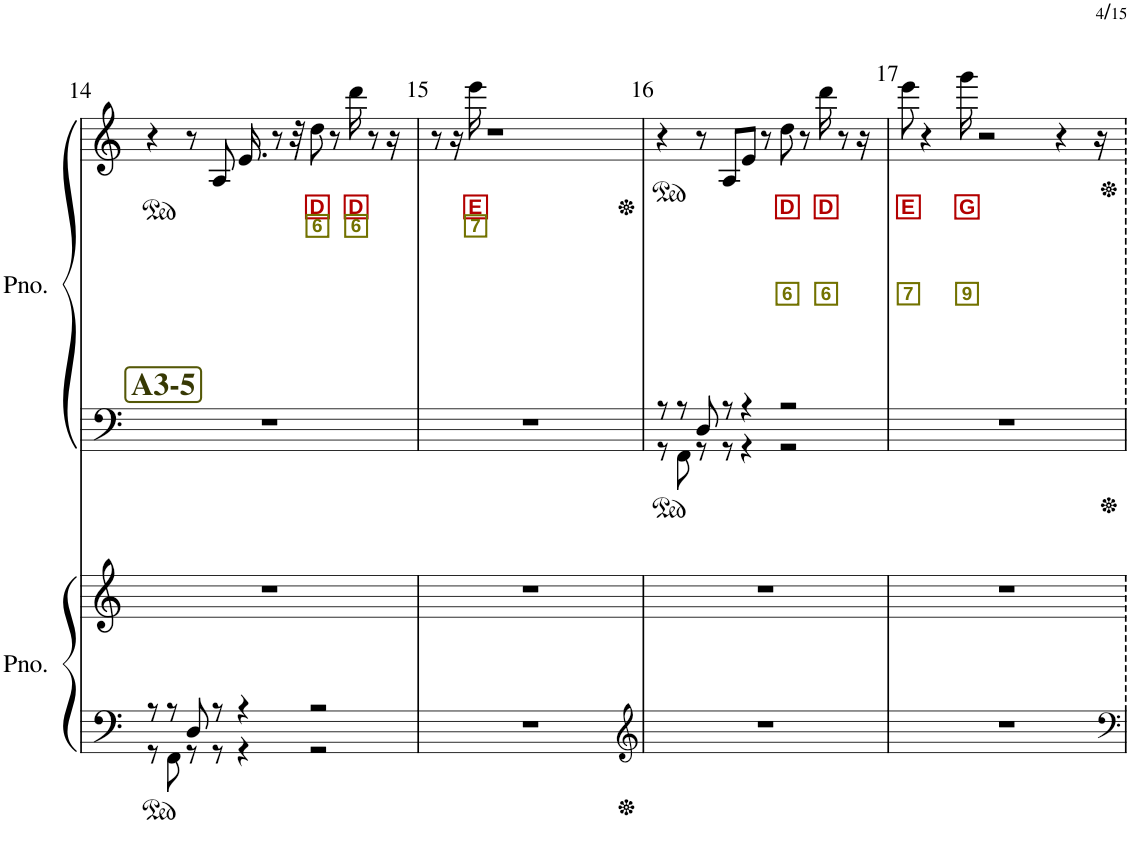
**kern	**kern	**kern	**kern	**text	**text	**text
*part2	*part2	*part1	*part1	*part1	*part1	*part1
*staff4	*staff3	*staff2	*staff1	*staff1	*staff1	*staff1
*I"ピアノ	*	*I"ピアノ	*	*	*	*
!!LO:PB:g=z
*clefF4	*clefG2	*clefF4	*clefG2	*	*	*
*k[]	*k[]	*k[]	*k[]	*	*	*
*M5/4	*M5/4	*M5/4	*M5/4	*	*	*
!!LO:REH:place=s1:b:B:cj:color=#373904:fs=15:t=A3-5
=14	=14	=14	=14	=14	=14	=14
*^	*	*	*	*	*	*
*	*	*	*	*ped	*	*	*
8r	8r	4%5r	4%5r	4r	.	.	.
8r	8FF\	.	.	.	.	.	.
8D/	8r	.	.	8r	.	.	.
8r	8r	.	.	8A/	.	.	.
4r	4r	.	.	16.e/	.	.	.
.	.	.	.	8r	.	.	.
.	.	.	.	32r	.	.	.
!	!	!	!	!	!	!LO:LY:b:color=#B30000	!LO:LY:b:color=#727200
2r	2r	.	.	8dd\	.	D	6
.	.	.	.	8r	.	.	.
!	!	!	!	!	!	!LO:LY:b:color=#B30000	!LO:LY:b:color=#727200
.	.	.	.	16ddd\	.	D	6
.	.	.	.	8r	.	.	.
.	.	.	.	16r	.	.	.
*v	*v	*	*	*	*	*	*
=15	=15	=15	=15	=15	=15	=15
4%5r	4%5r	4%5r	8r	.	.	.
.	.	.	16r	.	.	.
!	!	!	!	!	!LO:LY:b:color=#B30000	!LO:LY:b:color=#727200
.	.	.	16eee\	.	E	7
.	.	.	1r	.	.	.
=16	=16	=16	=16	=16	=16	=16
*clefG2	*	*	*	*	*	*
*	*	*^	*	*	*	*
*	*	*	*	*Xped	*	*	*
*	*	*	*	*ped	*	*	*
4%5r	4%5r	8r	8r	4r	.	.	.
.	.	8r	8FF\	.	.	.	.
.	.	8D/	8r	8r	.	.	.
.	.	8r	8r	8A/L	.	.	.
.	.	4r	4r	8e/J	.	.	.
.	.	.	.	8r	.	.	.
!	!	!	!	!	!	!LO:LY:b:color=#B30000	!LO:LY:b:color=#727200
.	.	2r	2r	8dd\	.	D	6
.	.	.	.	8r	.	.	.
!	!	!	!	!	!	!LO:LY:b:color=#B30000	!LO:LY:b:color=#727200
.	.	.	.	16ddd\	.	D	6
.	.	.	.	8r	.	.	.
.	.	.	.	16r	.	.	.
*	*	*v	*v	*	*	*	*
=17	=17	=17	=17	=17	=17	=17
!	!	!	!	!	!LO:LY:b:color=#B30000	!LO:LY:b:color=#727200
4%5r	4%5r	4%5r	8eee\	.	E	7
.	.	.	4r	.	.	.
!	!	!	!	!	!LO:LY:b:color=#B30000	!LO:LY:b:color=#727200
.	.	.	16ggg\	.	G	9
.	.	.	2r	.	.	.
.	.	.	4r	.	.	.
.	.	.	16r	.	.	.
*	*	*	*Xped	*	*	*
=	=	=	=	=	=	=
*-	*-	*-	*-	*-	*-	*-
